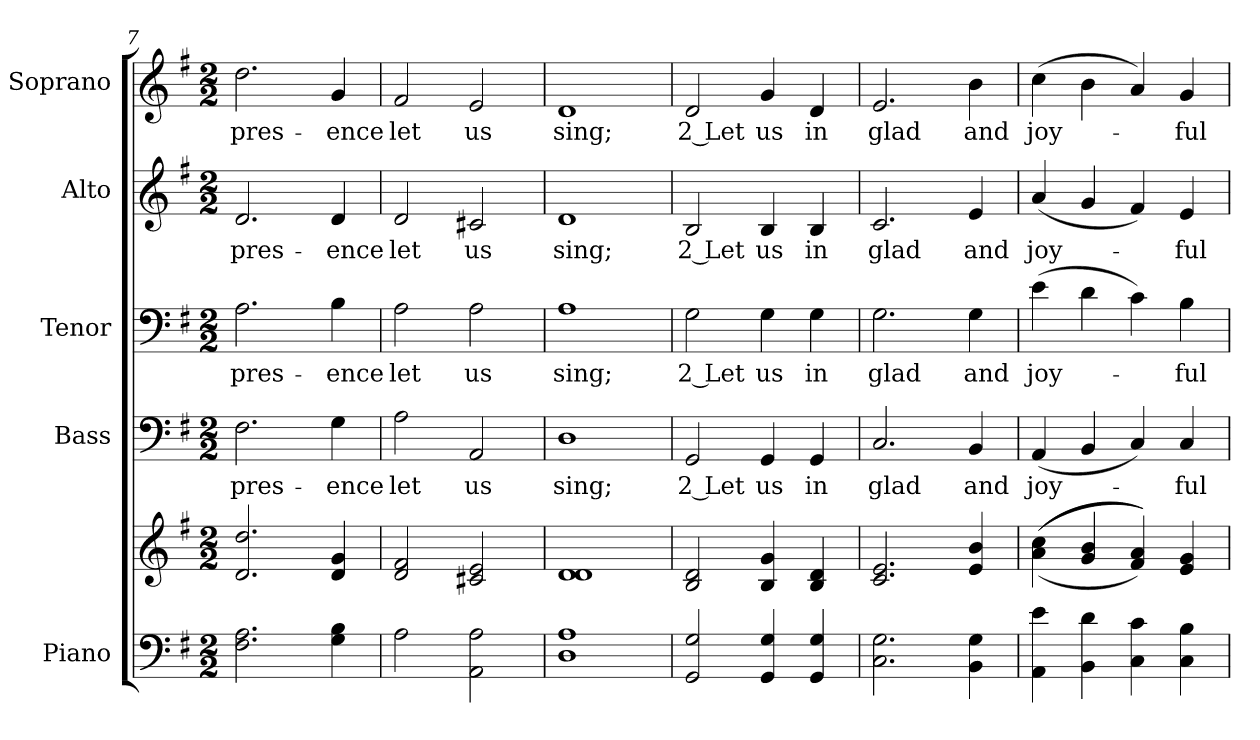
**kern	**kern	**kern	**text	**kern	**text	**kern	**text	**kern	**text
*part5	*part5	*part4	*part4	*part3	*part3	*part2	*part2	*part1	*part1
*staff6	*staff5	*staff4	*staff4	*staff3	*staff3	*staff2	*staff2	*staff1	*staff1
*I"Piano	*	*I"Bass	*	*I"Tenor	*	*I"Alto	*	*I"Soprano	*
*I'Pno.	*	*I'B.	*	*I'T.	*	*I'A.	*	*I'S.	*
*clefF4	*clefG2	*clefF4	*	*clefF4	*	*clefG2	*	*clefG2	*
*k[f#]	*k[f#]	*k[f#]	*	*k[f#]	*	*k[f#]	*	*k[f#]	*
*G:	*G:	*G:	*	*G:	*	*G:	*	*G:	*
*M2/2	*M2/2	*M2/2	*	*M2/2	*	*M2/2	*	*M2/2	*
=7	=7	=7	=7	=7	=7	=7	=7	=7	=7
!	!	!	!LO:LY:b:color=#000000	!	!	!	!	!	!
!	!	!	!	!	!LO:LY:b:color=#000000	!	!	!	!
!	!	!	!	!	!	!	!LO:LY:b:color=#000000	!	!
!	!	!	!	!	!	!	!	!	!LO:LY:b:color=#000000
2.F#i\ 2.Ai	2.di/ 2.ddi	2.F#i\	pres-	2.Ai\	pres-	2.di/	pres-	2.ddi\	pres-
!	!	!	!LO:LY:b:color=#000000	!	!	!	!	!	!
!	!	!	!	!	!LO:LY:b:color=#000000	!	!	!	!
!	!	!	!	!	!	!	!LO:LY:b:color=#000000	!	!
!	!	!	!	!	!	!	!	!	!LO:LY:b:color=#000000
4Gi\ 4Bi	4di/ 4gi	4Gi\	-ence	4Bi\	-ence	4di/	-ence	4gi/	-ence
=8	=8	=8	=8	=8	=8	=8	=8	=8	=8
!	!	!	!LO:LY:b:color=#000000	!	!	!	!	!	!
!	!	!	!	!	!LO:LY:b:color=#000000	!	!	!	!
!	!	!	!	!	!	!	!LO:LY:b:color=#000000	!	!
!	!	!	!	!	!	!	!	!	!LO:LY:b:color=#000000
2Ai\	2di/ 2f#i	2Ai\	let	2Ai\	let	2di/	let	2f#i/	let
!	!	!	!LO:LY:b:color=#000000	!	!	!	!	!	!
!	!	!	!	!	!LO:LY:b:color=#000000	!	!	!	!
!	!	!	!	!	!	!	!LO:LY:b:color=#000000	!	!
!	!	!	!	!	!	!	!	!	!LO:LY:b:color=#000000
2AAi\ 2Ai	2c#Xi/ 2ei	2AAi/	us	2Ai\	us	2c#Xi/	us	2ei/	us
!!LO:PB:g=z
=9	=9	=9	=9	=9	=9	=9	=9	=9	=9
!	!	!	!LO:LY:b:color=#000000	!	!	!	!	!	!
!	!	!	!	!	!LO:LY:b:color=#000000	!	!	!	!
!	!	!	!	!	!	!	!LO:LY:b:color=#000000	!	!
!	!	!	!	!	!	!	!	!	!LO:LY:b:color=#000000
1Di 1Ai	1di 1di	1Di	sing;	1Ai	sing;	1di	sing;	1di	sing;
=10	=10	=10	=10	=10	=10	=10	=10	=10	=10
!	!	!	!LO:LY:b:color=#000000	!	!	!	!	!	!
!	!	!	!	!	!LO:LY:b:color=#000000	!	!	!	!
!	!	!	!	!	!	!	!LO:LY:b:color=#000000	!	!
!	!	!	!	!	!	!	!	!	!LO:LY:b:color=#000000
2GGi/ 2Gi	2Bi/ 2di	2GGi/	2 Let	2Gi\	2 Let	2Bi/	2 Let	2di/	2 Let
!	!	!	!LO:LY:b:color=#000000	!	!	!	!	!	!
!	!	!	!	!	!LO:LY:b:color=#000000	!	!	!	!
!	!	!	!	!	!	!	!LO:LY:b:color=#000000	!	!
!	!	!	!	!	!	!	!	!	!LO:LY:b:color=#000000
4GGi/ 4Gi	4Bi/ 4gi	4GGi/	us	4Gi\	us	4Bi/	us	4gi/	us
!	!	!	!LO:LY:b:color=#000000	!	!	!	!	!	!
!	!	!	!	!	!LO:LY:b:color=#000000	!	!	!	!
!	!	!	!	!	!	!	!LO:LY:b:color=#000000	!	!
!	!	!	!	!	!	!	!	!	!LO:LY:b:color=#000000
4GGi/ 4Gi	4Bi/ 4di	4GGi/	in	4Gi\	in	4Bi/	in	4di/	in
=11	=11	=11	=11	=11	=11	=11	=11	=11	=11
!	!	!	!LO:LY:b:color=#000000	!	!	!	!	!	!
!	!	!	!	!	!LO:LY:b:color=#000000	!	!	!	!
!	!	!	!	!	!	!	!LO:LY:b:color=#000000	!	!
!	!	!	!	!	!	!	!	!	!LO:LY:b:color=#000000
2.Ci\ 2.Gi	2.ci/ 2.ei	2.Ci/	glad	2.Gi\	glad	2.ci/	glad	2.ei/	glad
!	!	!	!LO:LY:b:color=#000000	!	!	!	!	!	!
!	!	!	!	!	!LO:LY:b:color=#000000	!	!	!	!
!	!	!	!	!	!	!	!LO:LY:b:color=#000000	!	!
!	!	!	!	!	!	!	!	!	!LO:LY:b:color=#000000
4BBi\ 4Gi	4ei/ 4bi	4BBi/	and	4Gi\	and	4ei/	and	4bi\	and
=12	=12	=12	=12	=12	=12	=12	=12	=12	=12
!	!	!	!LO:LY:b:color=#000000	!	!	!	!	!	!
!	!	!	!	!	!LO:LY:b:color=#000000	!	!	!	!
!	!	!	!	!	!	!	!LO:LY:b:color=#000000	!	!
!	!	!	!	!	!	!	!	!	!LO:LY:b:color=#000000
4AAi\ 4ei	(((4ai\ 4cci	(4AAi/	joy-	(4ei\	joy-	(4ai/	joy-	(4cci\	joy-
4BBi\ 4di	4gi/ 4bi	4BBi/	.	4di\	.	4gi/	.	4bi\	.
4Ci\ 4ci	4f#i/ 4ai)))	4Ci/)	.	4ci\)	.	4f#i/)	.	4ai/)	.
!	!	!	!LO:LY:b:color=#000000	!	!	!	!	!	!
!	!	!	!	!	!LO:LY:b:color=#000000	!	!	!	!
!	!	!	!	!	!	!	!LO:LY:b:color=#000000	!	!
!	!	!	!	!	!	!	!	!	!LO:LY:b:color=#000000
4Ci\ 4Bi	4ei/ 4gi	4Ci/	-ful	4Bi\	-ful	4ei/	-ful	4gi/	-ful
=	=	=	=	=	=	=	=	=	=
*-	*-	*-	*-	*-	*-	*-	*-	*-	*-
